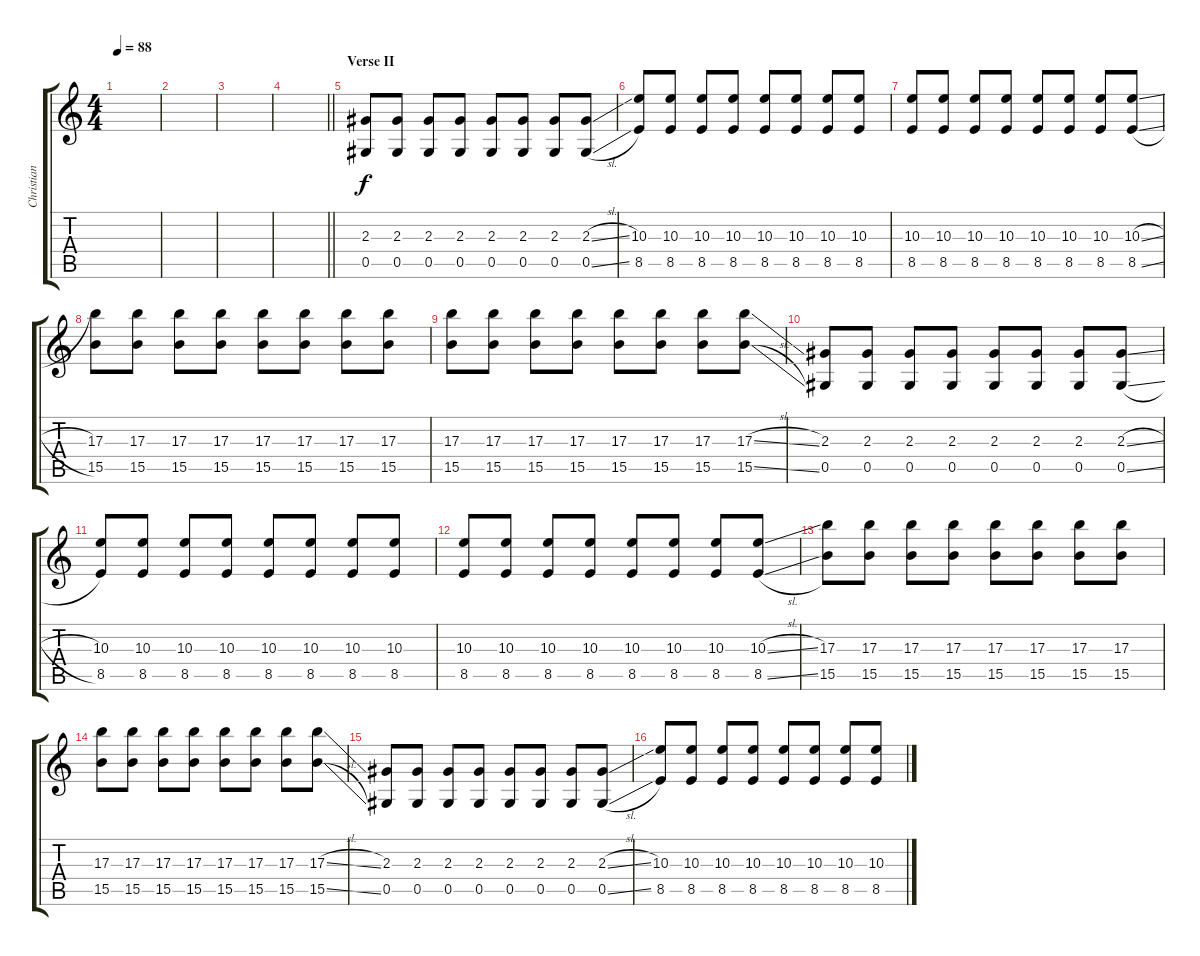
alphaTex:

\track ("Christian Brais" "Christian ") {instrument electricguitarclean}
\staff {score tabs}
\tuning (Eb4 Bb3 Gb3 Db3 Ab2 Eb2) {hide}
\ts (4 4)
\tempo 88
\clef g2
\ks c
|
|
|
\barLineRight lightlight
|
\section ("" "Verse II")
(2.3 0.5).8 (2.3 0.5).8 (2.3 0.5).8 (2.3 0.5).8 (2.3 0.5).8 (2.3 0.5).8 (2.3 0.5).8 (2.3{sl} 0.5{sl}).8 |
(10.3 8.5).8 (10.3 8.5).8 (10.3 8.5).8 (10.3 8.5).8 (10.3 8.5).8 (10.3 8.5).8 (10.3 8.5).8 (10.3 8.5).8 |
(10.3 8.5).8 (10.3 8.5).8 (10.3 8.5).8 (10.3 8.5).8 (10.3 8.5).8 (10.3 8.5).8 (10.3 8.5).8 (10.3{sl} 8.5{sl}).8 |
(17.3 15.5).8 (17.3 15.5).8 (17.3 15.5).8 (17.3 15.5).8 (17.3 15.5).8 (17.3 15.5).8 (17.3 15.5).8 (17.3 15.5).8 |
(17.3 15.5).8 (17.3 15.5).8 (17.3 15.5).8 (17.3 15.5).8 (17.3 15.5).8 (17.3 15.5).8 (17.3 15.5).8 (17.3{sl} 15.5{sl}).8 |
(2.3 0.5).8 (2.3 0.5).8 (2.3 0.5).8 (2.3 0.5).8 (2.3 0.5).8 (2.3 0.5).8 (2.3 0.5).8 (2.3{sl} 0.5{sl}).8 |
(10.3 8.5).8 (10.3 8.5).8 (10.3 8.5).8 (10.3 8.5).8 (10.3 8.5).8 (10.3 8.5).8 (10.3 8.5).8 (10.3 8.5).8 |
(10.3 8.5).8 (10.3 8.5).8 (10.3 8.5).8 (10.3 8.5).8 (10.3 8.5).8 (10.3 8.5).8 (10.3 8.5).8 (10.3{sl} 8.5{sl}).8 |
(17.3 15.5).8 (17.3 15.5).8 (17.3 15.5).8 (17.3 15.5).8 (17.3 15.5).8 (17.3 15.5).8 (17.3 15.5).8 (17.3 15.5).8 |
(17.3 15.5).8 (17.3 15.5).8 (17.3 15.5).8 (17.3 15.5).8 (17.3 15.5).8 (17.3 15.5).8 (17.3 15.5).8 (17.3{sl} 15.5{sl}).8 |
(2.3 0.5).8 (2.3 0.5).8 (2.3 0.5).8 (2.3 0.5).8 (2.3 0.5).8 (2.3 0.5).8 (2.3 0.5).8 (2.3{sl} 0.5{sl}).8 |
(10.3 8.5).8 (10.3 8.5).8 (10.3 8.5).8 (10.3 8.5).8 (10.3 8.5).8 (10.3 8.5).8 (10.3 8.5).8 (10.3 8.5).8
